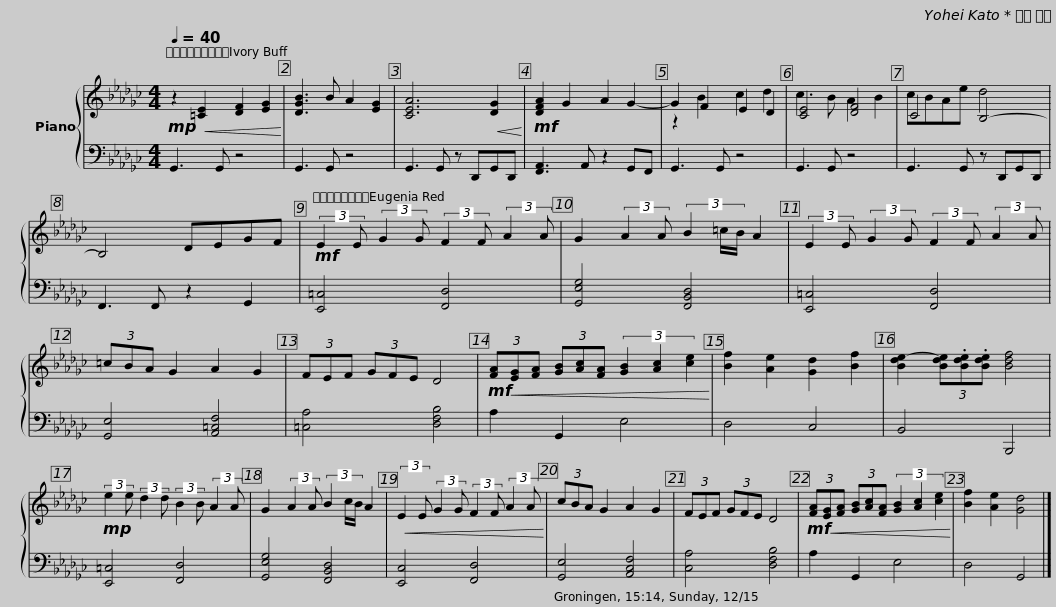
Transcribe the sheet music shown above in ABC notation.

X:1
%%score { ( 1 3 ) | 2 }
L:1/8
Q:1/4=40
M:4/4
I:linebreak $
K:Gb
V:1 treble
V:3 treble
V:2 bass
V:1
!mp! z2!<(! [=CE]2 [DF]2 [EG]2!<)! | [DGB]3 B A2 [EG]2 | [CEA]6!<(! [DG]2!<)! |!mf! [DFA]2 G2 A2 G2- | G2 F2 E2 D2 | %5
 [CE]4 [DF]4 |$ C4 B,4- | B,4 DEGF |!mf! (3:2:2E2 E (3:2:2G2 G (3:2:2F2 F (3:2:2A2 A | G2 (3:2:2A2 A (3B2 =c/B/ A2 |$ %10
 (3:2:2E2 E (3:2:2G2 G (3:2:2F2 F (3:2:2A2 A | (3=cBA G2 A2 G2 | (3FEF (3GFE D4 |!mf!!<(! (3[FA][EG][FA] (3[GB][Ac][FA] (3[GB]2 [Ac]2 [ce]2!<)! | [Bf]2 [Ae]2 [Gd]2 [Bf]2 |$ %15
 [Bde-]2 (3[Bde].[Bde].[Bde] [Bdf]4 |!mp! (3:2:2e2 e (3:2:2d2 d (3:2:2B2 B (3:2:2A2 A | G2 (3:2:2A2 A (3B2 c/B/ A2 |!<(! (3:2:2E2 E (3:2:2G2 G (3:2:2F2 F (3:2:2A2 A!<)! |$ (3cBA G2 A2 G2 | %20
 (3FEF (3GFE D4 |!mf!!<(! (3[FA][EG][FA] (3[GB][Ac][FA] (3[GB]2 [Ac]2 [ce]2!<)! | [Bf]2 [Ae]2 [Gd]4 |] %23
V:2
 G,,3 G,, z4 | G,,3 G,, z4 | G,,3 G,, z D,,G,,D,, | [F,,A,,]3 A,, z2 G,,F,, | G,,3 G,, z4 | %5
 G,,3 G,, z4 |$ G,,3 G,, z D,,G,,D,, | F,,3 F,, z2 G,,2 | [E,,=C,]4 [F,,D,]4 | [G,,E,G,]4 [F,,B,,D,]4 |$ %10
 [E,,=C,]4 [F,,D,]4 | [G,,E,]4 [A,,=C,F,]4 | [=C,A,]4 [D,F,B,]4 | A,2 G,,2 E,4 | D,4 C,4 |$ %15
 B,,4 B,,,4 | [E,,=C,]4 [F,,D,]4 | [G,,E,G,]4 [F,,B,,D,]4 | [E,,C,]4 [F,,D,]4 |$ [G,,E,]4 [A,,C,F,]4 | %20
 [C,A,]4 [D,F,B,]4 | A,2 G,,2 E,4 | D,4 G,,4 |] %23
V:3
 x8 | x8 | x8 | x8 | z2 B2 c2 d2 | %5
 c3 B A2 B2 |$ cBAe d4 | x8 | x8 | x8 |$ %10
 x8 | x8 | x8 | x8 | x8 |$ %15
 x8 | x8 | x8 | x8 |$ x8 | %20
 x8 | x8 | x8 |] %23
